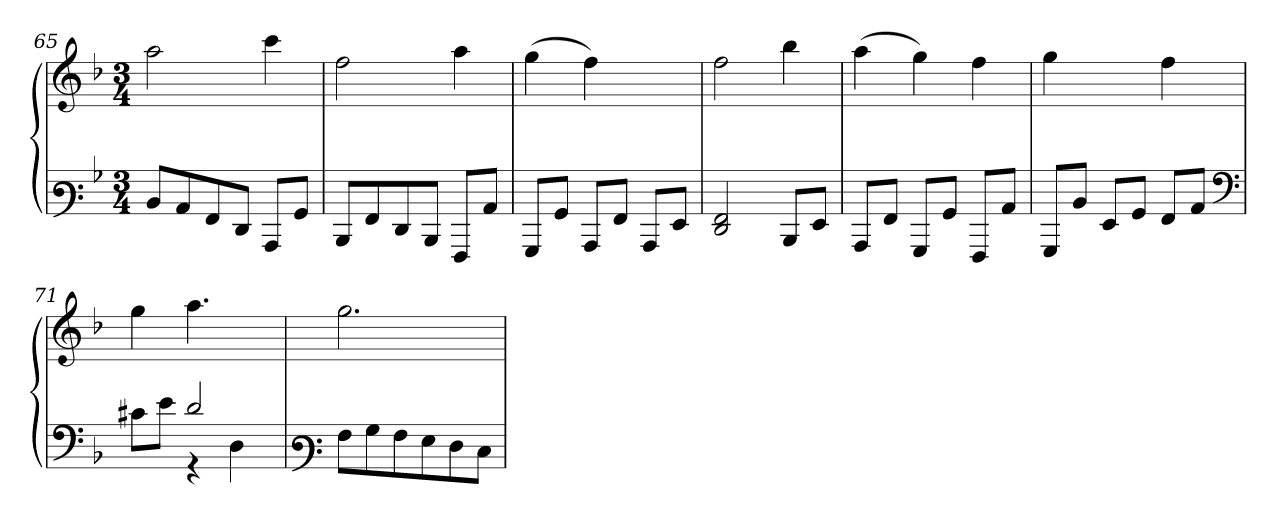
**kern	**kern
*part1	*part1
*staff2	*staff1
*clefF3	*clefG3
*k[b-]	*k[b-]
*M3/4	*M3/4
=65	=65
8D/L	2ff\
8C/	.
8AA/	.
8FF/J	.
8CC/L	4aa\
8BB-/J	.
=66	=66
8DD/L	2dd\
8AA/	.
8FF/	.
8DD/J	.
8AAA/L	4ff\
8C/J	.
=67	=67
8BBB-/L	(>4ee\
8BB-/J	.
8CC/L	4dd\)
8AA/J	.
8CC/L	4ryy
8GG/J	.
=68	=68
2FF/ 2AA/	2dd\
8DD/L	4gg\
8GG/J	.
=69	=69
8CC/L	(>4ff\
8AA/J	.
8BBB-/L	4ee\)
8BB-/J	.
8AAA/L	4dd\
8C/J	.
=70	=70
8BBB-/L	4ee\
8D/J	.
8GG/L	4ryy
8BB-/J	.
8AA/L	4dd\
8C/J	.
*clefF4	*
=71	=71
*^	*
8c#X\L	4ryy	4ee\
8e\J	.	.
2d/	4rGG	4.ff\
.	4D\	.
.	.	8ryy
*v	*v	*
!!LO:LB:g=z
=72	=72
*clefF3	*
8A\L	2.ee\
8B-\	.
8A\	.
8G\	.
8F\	.
8E\J	.
=	=
*-	*-
